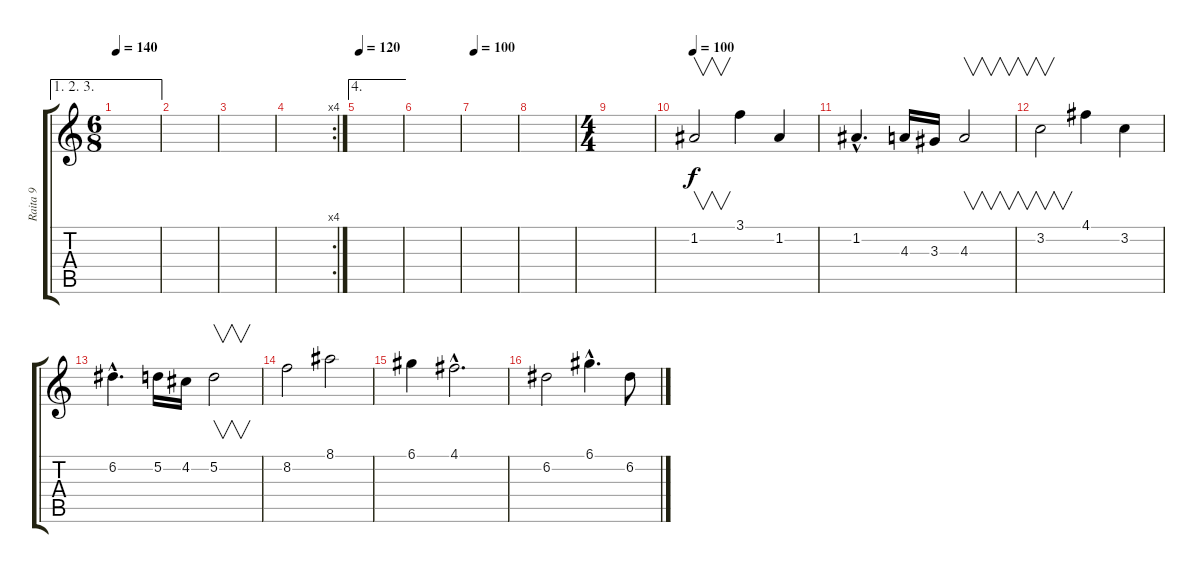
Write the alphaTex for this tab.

\track ("Raita 9" "Raita 9") {instrument acousticguitarsteel}
\staff {score tabs}
\tuning (D4 A3 F3 C3 G2 D2) {hide}
\ae (1 2 3)
\ts (6 8)
\tempo 140
\clef g2
\ks c
|
|
|
\rc 4
|
\ae 4
\tempo 120
|
|
\tempo 100
|
|
\ts (4 4)
|
\tempo 100
1.2.2{v} 3.1.4 1.2.4 |
1.2{hac}.4{d} 4.3.16 3.3.16 4.3.2{v} |
3.2.2{v} 4.1.4 3.2.4 |
6.2{hac}.4{d} 5.2.16 4.2.16 5.2.2{v} |
8.2.2 8.1.2 |
6.1.4 4.1{hac}.2{d} |
6.2.2 6.1{hac}.4{d} 6.2.8
